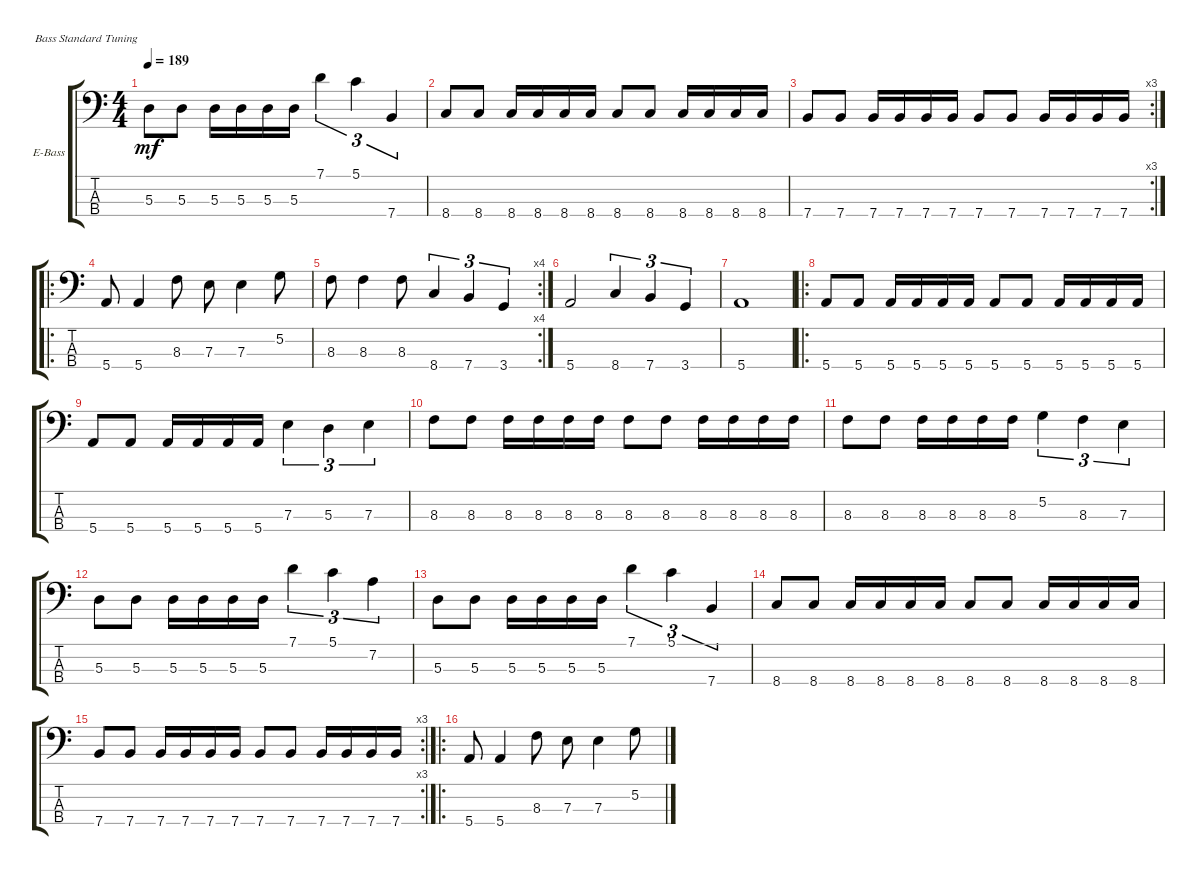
\defaultSystemsLayout 4
\bracketExtendMode groupsimilarinstruments
\firstSystemTrackNameOrientation horizontal
\otherSystemsTrackNameOrientation horizontal
\track ("Electric Bass" "E-Bass") {instrument electricbassfinger}
\staff {score tabs}
\tuning (G2 D2 A1 E1)
\ts (4 4)
\tempo 189
\clef f4
\ks c
5.3.8{dy mf} 5.3.8 5.3.16 5.3.16 5.3.16 5.3.16 7.1.4{tu (3 2)} 5.1.4{tu (3 2)} 7.4.4{tu (3 2)} |
8.4.8 8.4.8 8.4.16 8.4.16 8.4.16 8.4.16 8.4.8 8.4.8 8.4.16 8.4.16 8.4.16 8.4.16 |
\rc 3
7.4.8 7.4.8 7.4.16 7.4.16 7.4.16 7.4.16 7.4.8 7.4.8 7.4.16 7.4.16 7.4.16 7.4.16 |
\ro
5.4.8 5.4.4 8.3.8 7.3.8 7.3.4 5.2.8 |
\rc 4
8.3.8 8.3.4 8.3.8 8.4.4{tu (3 2)} 7.4.4{tu (3 2)} 3.4.4{tu (3 2)} |
5.4.2 8.4.4{tu (3 2)} 7.4.4{tu (3 2)} 3.4.4{tu (3 2)} |
5.4.1 |
\ro
5.4.8 5.4.8 5.4.16 5.4.16 5.4.16 5.4.16 5.4.8 5.4.8 5.4.16 5.4.16 5.4.16 5.4.16 |
5.4.8 5.4.8 5.4.16 5.4.16 5.4.16 5.4.16 7.3.4{tu (3 2)} 5.3.4{tu (3 2)} 7.3.4{tu (3 2)} |
8.3.8 8.3.8 8.3.16 8.3.16 8.3.16 8.3.16 8.3.8 8.3.8 8.3.16 8.3.16 8.3.16 8.3.16 |
8.3.8 8.3.8 8.3.16 8.3.16 8.3.16 8.3.16 5.2.4{tu (3 2)} 8.3.4{tu (3 2)} 7.3.4{tu (3 2)} |
5.3.8 5.3.8 5.3.16 5.3.16 5.3.16 5.3.16 7.1.4{tu (3 2)} 5.1.4{tu (3 2)} 7.2.4{tu (3 2)} |
5.3.8 5.3.8 5.3.16 5.3.16 5.3.16 5.3.16 7.1.4{tu (3 2)} 5.1.4{tu (3 2)} 7.4.4{tu (3 2)} |
8.4.8 8.4.8 8.4.16 8.4.16 8.4.16 8.4.16 8.4.8 8.4.8 8.4.16 8.4.16 8.4.16 8.4.16 |
\rc 3
7.4.8 7.4.8 7.4.16 7.4.16 7.4.16 7.4.16 7.4.8 7.4.8 7.4.16 7.4.16 7.4.16 7.4.16 |
\ro
5.4.8 5.4.4 8.3.8 7.3.8 7.3.4 5.2.8
